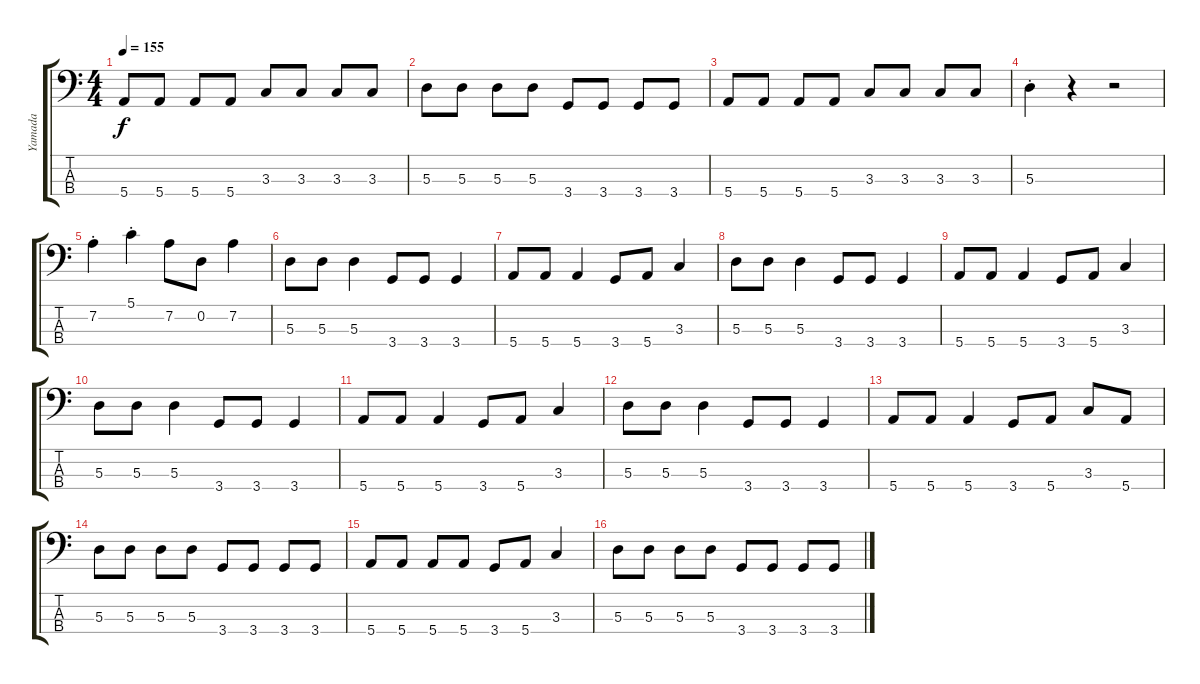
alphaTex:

\track ("Yamada" "Yamada") {instrument electricbasspick}
\staff {score tabs}
\tuning (G2 D2 A1 E1) {hide}
\ts (4 4)
\tempo 155
\clef f4
\ks c
5.4.8{dy f} 5.4.8 5.4.8 5.4.8 3.3.8 3.3.8 3.3.8 3.3.8 |
5.3.8 5.3.8 5.3.8 5.3.8 3.4.8 3.4.8 3.4.8 3.4.8 |
5.4.8 5.4.8 5.4.8 5.4.8 3.3.8 3.3.8 3.3.8 3.3.8 |
5.3{st}.4 r.4 r.2 |
7.2{st}.4 5.1{st}.4 7.2.8 0.2.8 7.2.4 |
5.3.8 5.3.8 5.3.4 3.4.8 3.4.8 3.4.4 |
5.4.8 5.4.8 5.4.4 3.4.8 5.4.8 3.3.4 |
5.3.8 5.3.8 5.3.4 3.4.8 3.4.8 3.4.4 |
5.4.8 5.4.8 5.4.4 3.4.8 5.4.8 3.3.4 |
5.3.8 5.3.8 5.3.4 3.4.8 3.4.8 3.4.4 |
5.4.8 5.4.8 5.4.4 3.4.8 5.4.8 3.3.4 |
5.3.8 5.3.8 5.3.4 3.4.8 3.4.8 3.4.4 |
5.4.8 5.4.8 5.4.4 3.4.8 5.4.8 3.3.8 5.4.8 |
5.3.8 5.3.8 5.3.8 5.3.8 3.4.8 3.4.8 3.4.8 3.4.8 |
5.4.8 5.4.8 5.4.8 5.4.8 3.4.8 5.4.8 3.3.4 |
5.3.8 5.3.8 5.3.8 5.3.8 3.4.8 3.4.8 3.4.8 3.4.8
